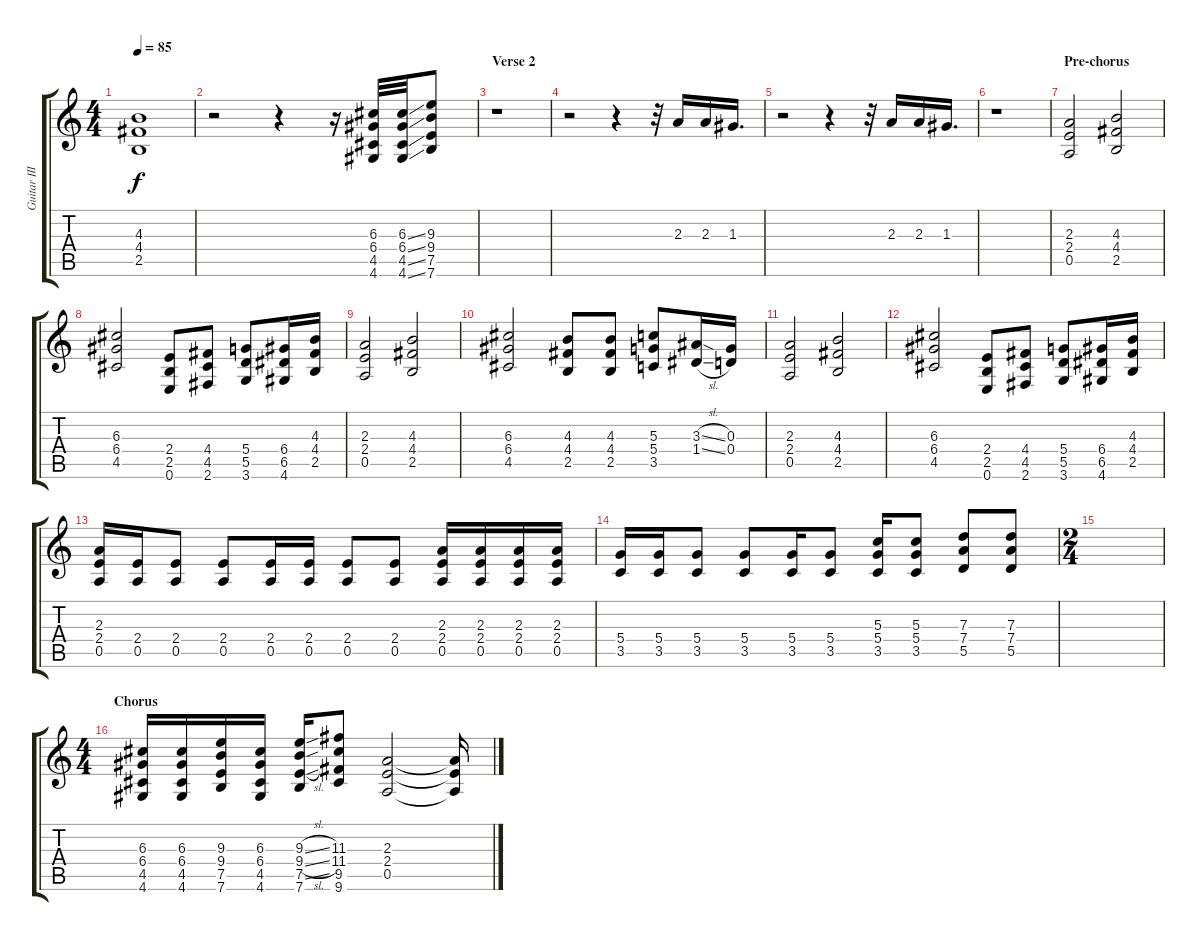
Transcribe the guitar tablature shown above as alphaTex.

\track ("Guitar III" "Guitar III") {instrument distortionguitar}
\staff {score tabs}
\tuning (E4 B3 G3 D3 A2 E2) {hide}
\ts (4 4)
\tempo 85
\clef g2
\ks c
(4.3{t} 4.4{t} 2.5{t}).1{dy f} |
r.2 r.4 r.16 (6.3 6.4 4.5 4.6).32 (6.3{ss} 6.4{ss} 4.5{ss} 4.6{ss}).32 (9.3 9.4 7.5 7.6).8 |
\section ("" "Verse 2")
r.1 |
r.2 r.4 r.32 2.3.16 2.3.16 1.3.16{d} |
r.2 r.4 r.32 2.3.16 2.3.16 1.3.16{d} |
r.1 |
\section ("" "Pre-chorus")
(2.3 2.4 0.5).2 (4.3 4.4 2.5).2 |
(6.3 6.4 4.5).2 (2.4 2.5 0.6).8 (4.4 4.5 2.6).8 (5.4 5.5 3.6).8 (6.4 6.5 4.6).16 (4.3 4.4 2.5).16 |
(2.3 2.4 0.5).2 (4.3 4.4 2.5).2 |
(6.3 6.4 4.5).2 (4.3 4.4 2.5).8 (4.3 4.4 2.5).8 (5.3 5.4 3.5).8 (3.3{sl} 1.4{sl}).16 (0.3 0.4).16 |
(2.3 2.4 0.5).2 (4.3 4.4 2.5).2 |
(6.3 6.4 4.5).2 (2.4 2.5 0.6).8 (4.4 4.5 2.6).8 (5.4 5.5 3.6).8 (6.4 6.5 4.6).16 (4.3 4.4 2.5).16 |
(2.3 2.4 0.5).16 (2.4 0.5).16 (2.4 0.5).8 (2.4 0.5).8 (2.4 0.5).16 (2.4 0.5).16 (2.4 0.5).8 (2.4 0.5).8 (2.3 2.4 0.5).16 (2.3 2.4 0.5).16 (2.3 2.4 0.5).16 (2.3 2.4 0.5).16 |
(5.4 3.5).16 (5.4 3.5).16 (5.4 3.5).8 (5.4 3.5).8 (5.4 3.5).16 (5.4 3.5).8 (5.3 5.4 3.5).16 (5.3 5.4 3.5).8 (7.3 7.4 5.5).8 (7.3 7.4 5.5).8 |
\ts (2 4)
|
\ts (4 4)
\section ("" "Chorus")
(6.3 6.4 4.5 4.6).16 (6.3 6.4 4.5 4.6).16 (9.3 9.4 7.5 7.6).16 (6.3 6.4 4.5 4.6).16 (9.3{sl} 9.4{sl} 7.5{sl} 7.6).16 (11.3 11.4 9.5 9.6).8 (2.3 2.4 0.5).2 (2.3{t} 2.4{t} 0.5{t}).16
